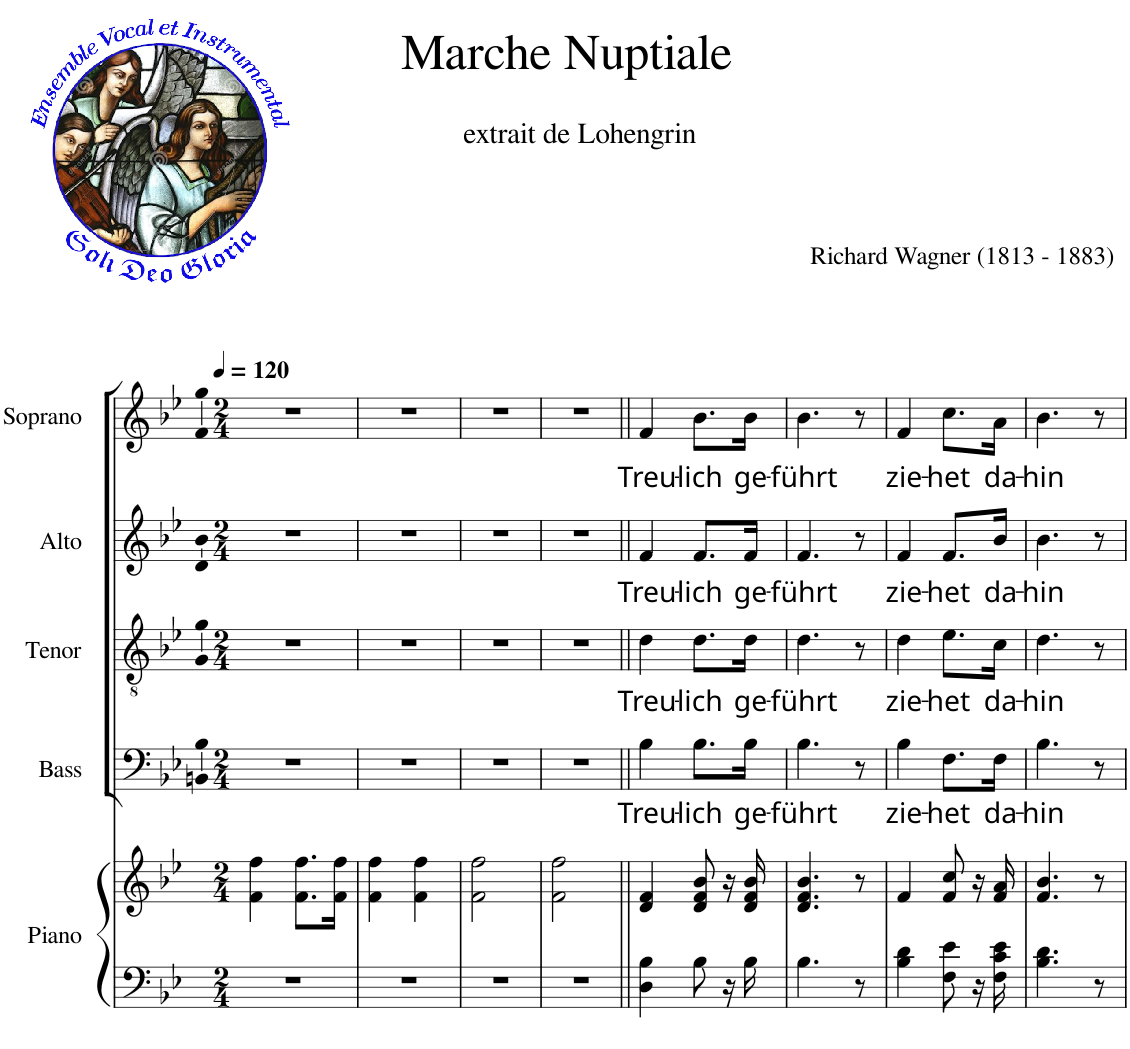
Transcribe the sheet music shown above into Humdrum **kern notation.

**kern	**kern	**kern	**text	**kern	**text	**kern	**text	**kern	**text
*part5	*part5	*part4	*part4	*part3	*part3	*part2	*part2	*part1	*part1
*staff6	*staff5	*staff4	*staff4	*staff3	*staff3	*staff2	*staff2	*staff1	*staff1
*I"Piano	*	*I"Bass	*	*I"Tenor	*	*I"Alto	*	*I"Soprano	*
*I'Pno.	*	*I'B.	*	*I'T.	*	*I'A.	*	*I'S.	*
*clefF4	*clefG2	*clefF4	*	*clefGv2	*	*clefG2	*	*clefG2	*
*k[b-e-]	*k[b-e-]	*k[b-e-]	*	*k[b-e-]	*	*k[b-e-]	*	*k[b-e-]	*
*M2/4	*M2/4	*M2/4	*	*M2/4	*	*M2/4	*	*M2/4	*
*MM120	*MM120	*MM120	*	*MM120	*	*MM120	*	*MM120	*
=1	=1	=1	=1	=1	=1	=1	=1	=1	=1
2r	4f\ 4ff\	2r	.	2r	.	2r	.	2r	.
.	8.f\ 8.ff\L	.	.	.	.	.	.	.	.
.	16f\ 16ff\Jk	.	.	.	.	.	.	.	.
=2	=2	=2	=2	=2	=2	=2	=2	=2	=2
2r	4f\ 4ff\	2r	.	2r	.	2r	.	2r	.
.	4f\ 4ff\	.	.	.	.	.	.	.	.
=3	=3	=3	=3	=3	=3	=3	=3	=3	=3
2r	2f\ 2ff\	2r	.	2r	.	2r	.	2r	.
=4	=4	=4	=4	=4	=4	=4	=4	=4	=4
2r	2f\ 2ff\	2r	.	2r	.	2r	.	2r	.
=5||	=5||	=5||	=5||	=5||	=5||	=5||	=5||	=5||	=5||
!	!	!	!LO:LY:b	!	!LO:LY:b	!	!LO:LY:b	!	!LO:LY:b
4D\ 4B-\	4d/ 4f/	4B-\	Treu-	4d\	Treu-	4f/	Treu-	4f/	Treu-
!	!	!	!LO:LY:b	!	!LO:LY:b	!	!LO:LY:b	!	!LO:LY:b
8B-\	8d/ 8f/ 8b-/	8.B-\L	-lich	8.d\L	-lich	8.f/L	-lich	8.b-\L	-lich
16r	16r	.	.	.	.	.	.	.	.
!	!	!	!LO:LY:b	!	!LO:LY:b	!	!LO:LY:b	!	!LO:LY:b
16B-\	16d/ 16f/ 16b-/	16B-\Jk	ge-	16d\Jk	ge-	16f/Jk	ge-	16b-\Jk	ge-
=6	=6	=6	=6	=6	=6	=6	=6	=6	=6
!	!	!	!LO:LY:b	!	!LO:LY:b	!	!LO:LY:b	!	!LO:LY:b
4.B-\	4.d/ 4.f/ 4.b-/	4.B-\	-führt	4.d\	-führt	4.f/	-führt	4.b-\	-führt
8r	8r	8r	.	8r	.	8r	.	8r	.
=7	=7	=7	=7	=7	=7	=7	=7	=7	=7
!	!	!	!LO:LY:b	!	!LO:LY:b	!	!LO:LY:b	!	!LO:LY:b
4B-\ 4d\	4f/	4B-\	zie-	4d\	zie-	4f/	zie-	4f/	zie-
!	!	!	!LO:LY:b	!	!LO:LY:b	!	!LO:LY:b	!	!LO:LY:b
8F\ 8e-\	8f/ 8cc/	8.F\L	-het	8.e-\L	-het	8.f/L	-het	8.cc\L	-het
16r	16r	.	.	.	.	.	.	.	.
!	!	!	!LO:LY:b	!	!LO:LY:b	!	!LO:LY:b	!	!LO:LY:b
16F\ 16c\ 16e-\	16f/ 16a/	16F\Jk	da-	16c\Jk	da-	16b-/Jk	da-	16a\Jk	da-
=8	=8	=8	=8	=8	=8	=8	=8	=8	=8
!	!	!	!LO:LY:b	!	!LO:LY:b	!	!LO:LY:b	!	!LO:LY:b
4.B-\ 4.d\	4.f/ 4.b-/	4.B-\	-hin	4.d\	-hin	4.b-\	-hin	4.b-\	-hin
8r	8r	8r	.	8r	.	8r	.	8r	.
=	=	=	=	=	=	=	=	=	=
*-	*-	*-	*-	*-	*-	*-	*-	*-	*-
